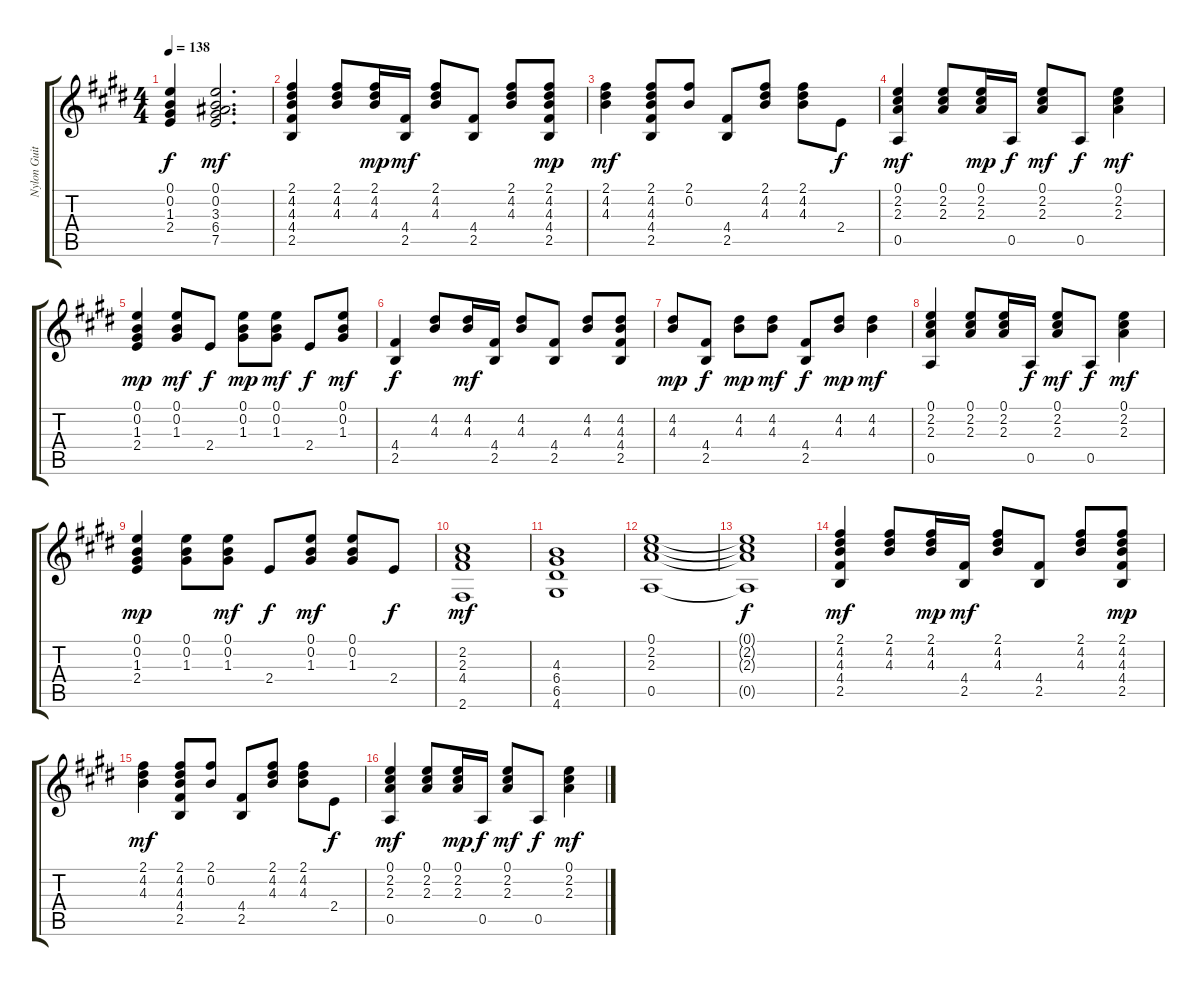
\track ("Nylon Guitar" "Nylon Guit") {instrument acousticguitarnylon}
\staff {score tabs}
\tuning (E4 B3 G3 D3 A2 E2) {hide}
\ts (4 4)
\tempo 138
\clef g2
\ks e
(0.1 0.2 1.3 2.4).4{dy f} (0.1 0.2 3.3 6.4 7.5).2{d dy mf} |
(2.1 4.2 4.3 4.4 2.5).4 (2.1 4.2 4.3).8 (2.1 4.2 4.3).16{dy mp} (4.4 2.5).16{dy mf} (2.1 4.2 4.3).8 (4.4 2.5).8 (2.1 4.2 4.3).8 (2.1 4.2 4.3 4.4 2.5).8{dy mp} |
(2.1 4.2 4.3).4{dy mf} (2.1 4.2 4.3 4.4 2.5).8 (2.1 0.2).8 (4.4 2.5).8 (2.1 4.2 4.3).8 (2.1 4.2 4.3).8 2.4.8{dy f} |
(0.1 2.2 2.3 0.5).4{dy mf} (0.1 2.2 2.3).8 (0.1 2.2 2.3).16{dy mp} 0.5.16{dy f} (0.1 2.2 2.3).8{dy mf} 0.5.8{dy f} (0.1 2.2 2.3).4{dy mf} |
(0.1 0.2 1.3 2.4).4{dy mp} (0.1 0.2 1.3).8{dy mf} 2.4.8{dy f} (0.1 0.2 1.3).8{dy mp} (0.1 0.2 1.3).8{dy mf} 2.4.8{dy f} (0.1 0.2 1.3).8{dy mf} |
(4.4 2.5).4{dy f} (4.2 4.3).8 (4.2 4.3).16{dy mf} (4.4 2.5).16 (4.2 4.3).8 (4.4 2.5).8 (4.2 4.3).8 (4.2 4.3 4.4 2.5).8 |
(4.2 4.3).8{dy mp} (4.4 2.5).8{dy f} (4.2 4.3).8{dy mp} (4.2 4.3).8{dy mf} (4.4 2.5).8{dy f} (4.2 4.3).8{dy mp} (4.2 4.3).4{dy mf} |
(0.1 2.2 2.3 0.5).4 (0.1 2.2 2.3).8 (0.1 2.2 2.3).16 0.5.16{dy f} (0.1 2.2 2.3).8{dy mf} 0.5.8{dy f} (0.1 2.2 2.3).4{dy mf} |
(0.1 0.2 1.3 2.4).4{dy mp} (0.1 0.2 1.3).8 (0.1 0.2 1.3).8{dy mf} 2.4.8{dy f} (0.1 0.2 1.3).8{dy mf} (0.1 0.2 1.3).8 2.4.8{dy f} |
(2.2 2.3 4.4 2.6).1{dy mf} |
(4.3 6.4 6.5 4.6).1 |
(0.1 2.2 2.3 0.5).1 |
(0.1{t} 2.2{t} 2.3{t} 0.5{t}).1{dy f} |
(2.1 4.2 4.3 4.4 2.5).4{dy mf} (2.1 4.2 4.3).8 (2.1 4.2 4.3).16{dy mp} (4.4 2.5).16{dy mf} (2.1 4.2 4.3).8 (4.4 2.5).8 (2.1 4.2 4.3).8 (2.1 4.2 4.3 4.4 2.5).8{dy mp} |
(2.1 4.2 4.3).4{dy mf} (2.1 4.2 4.3 4.4 2.5).8 (2.1 0.2).8 (4.4 2.5).8 (2.1 4.2 4.3).8 (2.1 4.2 4.3).8 2.4.8{dy f} |
(0.1 2.2 2.3 0.5).4{dy mf} (0.1 2.2 2.3).8 (0.1 2.2 2.3).16{dy mp} 0.5.16{dy f} (0.1 2.2 2.3).8{dy mf} 0.5.8{dy f} (0.1 2.2 2.3).4{dy mf}
